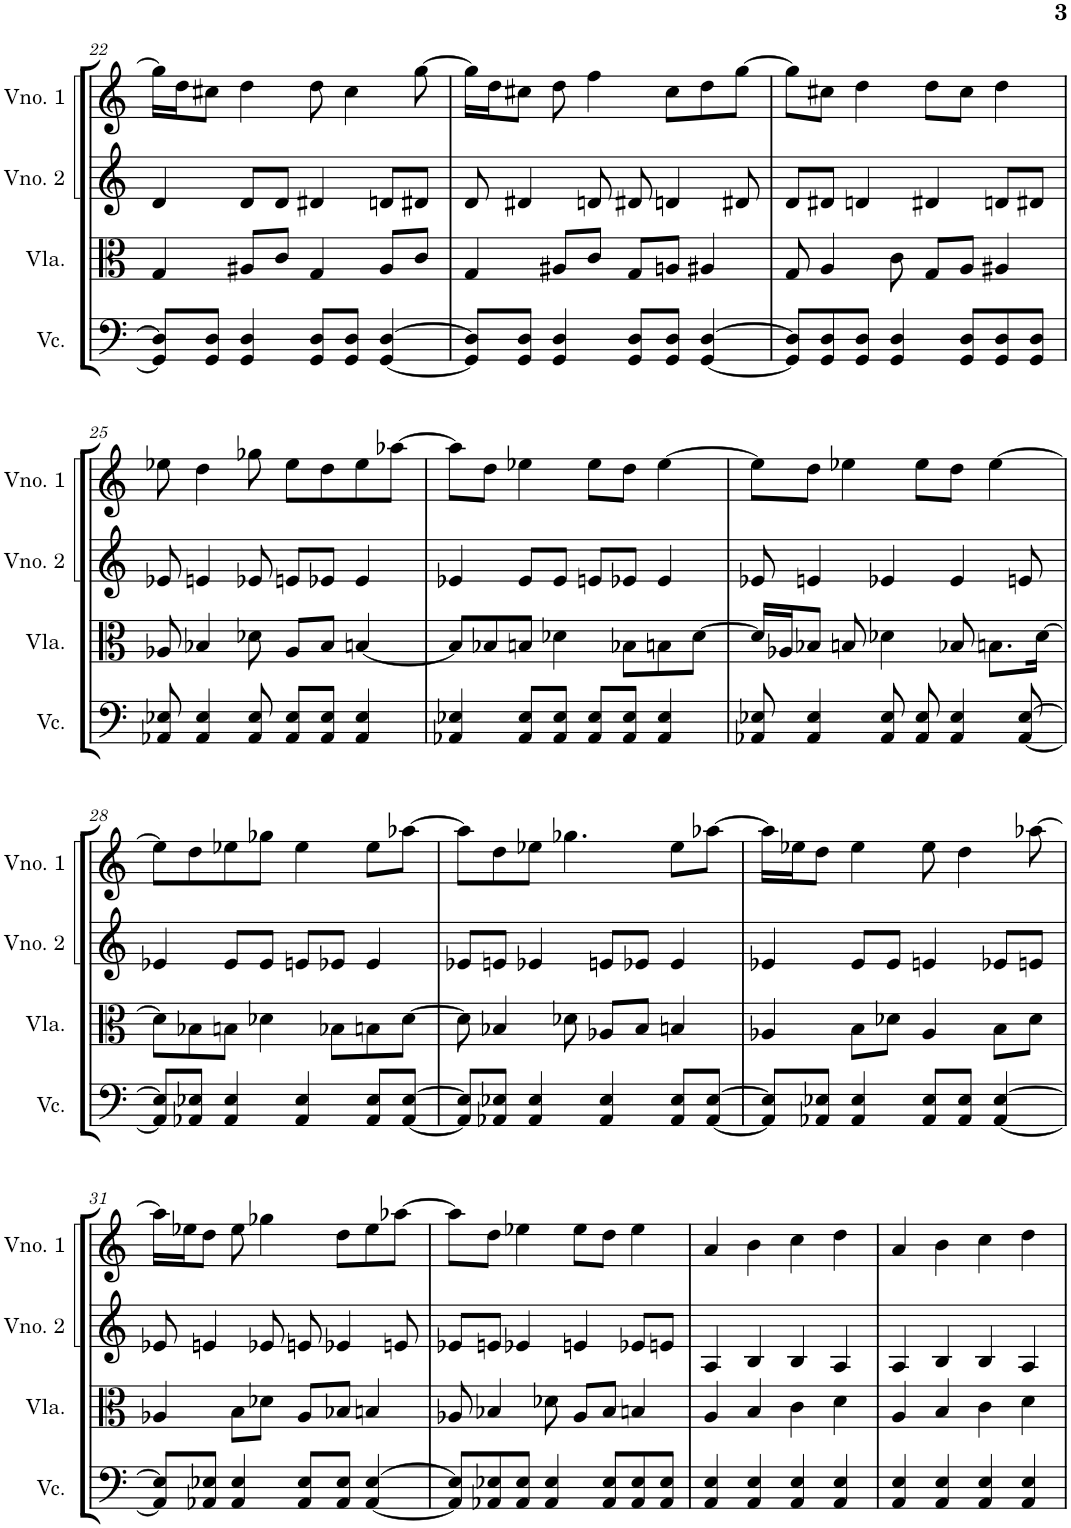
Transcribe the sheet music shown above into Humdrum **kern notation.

**kern	**kern	**kern	**kern
*part4	*part3	*part2	*part1
*staff4	*staff3	*staff2	*staff1
*I"Violoncelo	*I"Viola	*I"Violino 2	*I"Violino 1
*I'Vc.	*I'Vla.	*I'Vno. 2	*I'Vno. 1
!!LO:PB:g=z
*clefF4	*clefC3	*clefG2	*clefG2
*k[]	*k[]	*k[]	*k[]
*M4/4	*M4/4	*M4/4	*M4/4
=22	=22	=22	=22
8GG/] 8D/]L	4G/	4d/	16gg\LL]
.	.	.	16dd\J
8GG/ 8D/J	.	.	8cc#X\J
4GG/ 4D/	8A#X/L	8d/L	4dd\
.	8c/J	8d/J	.
8GG/ 8D/L	4G/	4d#X/	8dd\
8GG/ 8D/J	.	.	4cc#\
[4GG/ [4D/	8A#/L	8dn/L	.
.	8c/J	8d#X/J	[8gg\
=23	=23	=23	=23
8GG/] 8D/]L	4G/	8d/	16gg\LL]
.	.	.	16dd\J
8GG/ 8D/J	.	4d#X/	8cc#X\J
4GG/ 4D/	8A#X/L	.	8dd\
.	8c/J	8dn/	4ff\
8GG/ 8D/L	8G/L	8d#X/	.
8GG/ 8D/J	8An/J	4dn/	8cc#\L
[4GG/ [4D/	4A#X/	.	8dd\
.	.	8d#X/	[8gg\J
=24	=24	=24	=24
8GG/] 8D/]L	8G/	8d/L	8gg\L]
8GG/ 8D/	4A/	8d#X/J	8cc#X\J
8GG/ 8D/J	.	4dn/	4dd\
4GG/ 4D/	8c\	.	.
.	8G/L	4d#X/	8dd\L
8GG/ 8D/L	8A/J	.	8cc#\J
8GG/ 8D/	4A#X/	8dn/L	4dd\
8GG/ 8D/J	.	8d#X/J	.
!!LO:LB:g=z
=25	=25	=25	=25
8AA-X/ 8E-X/	8A-X/	8e-X/	8ee-X\
4AA-/ 4E-/	4B-X/	4en/	4dd\
8AA-/ 8E-/	8d-X\	8e-X/	8gg-X\
8AA-/ 8E-/L	8A-/L	8en/L	8ee-\L
8AA-/ 8E-/J	8B-/J	8e-X/J	8dd\
4AA-/ 4E-/	[4Bn/	4e-/	8ee-\
.	.	.	[8aa-X\J
=26	=26	=26	=26
4AA-X/ 4E-X/	8B/L]	4e-X/	8aa-\L]
.	8B-X/	.	8dd\J
8AA-/ 8E-/L	8Bn/J	8e-/L	4ee-X\
8AA-/ 8E-/J	4d-X\	8e-/J	.
8AA-/ 8E-/L	.	8en/L	8ee-\L
8AA-/ 8E-/J	8B-X\L	8e-X/J	8dd\J
4AA-/ 4E-/	8Bn\	4e-/	[4ee-\
.	[8d-\J	.	.
=27	=27	=27	=27
8AA-X/ 8E-X/	16d-/LL]	8e-X/	8ee-\L]
.	16A-X/J	.	.
4AA-/ 4E-/	8B-X/J	4en/	8dd\J
.	8Bn/	.	4ee-X\
8AA-/ 8E-/	4d-X\	4e-X/	.
8AA-/ 8E-/	.	.	8ee-\L
4AA-/ 4E-/	8B-X/	4e-/	8dd\J
.	8.Bn\L	.	[4ee-\
[8AA-/ [8E-/	.	8en/	.
.	[16d-\Jk	.	.
!!LO:LB:g=z
=28	=28	=28	=28
8AA-/] 8E-/]L	8d-\L]	4e-X/	8ee-\L]
8AA-X/ 8E-X/J	8B-X\	.	8dd\
4AA-/ 4E-/	8Bn\J	8e-/L	8ee-X\
.	4d-X\	8e-/J	8gg-X\J
4AA-/ 4E-/	.	8en/L	4ee-\
.	8B-X\L	8e-X/J	.
8AA-/ 8E-/L	8Bn\	4e-/	8ee-\L
[8AA-/ [8E-/J	[8d-\J	.	[8aa-X\J
=29	=29	=29	=29
8AA-/] 8E-/]L	8d-\]	8e-X/L	8aa-\L]
8AA-X/ 8E-X/J	4B-X/	8en/J	8dd\
4AA-/ 4E-/	.	4e-X/	8ee-X\J
.	8d-X\	.	4.gg-X\
4AA-/ 4E-/	8A-X/L	8en/L	.
.	8B-/J	8e-X/J	.
8AA-/ 8E-/L	4Bn/	4e-/	8ee-\L
[8AA-/ [8E-/J	.	.	[8aa-X\J
=30	=30	=30	=30
8AA-/] 8E-/]L	4A-X/	4e-X/	16aa-\LL]
.	.	.	16ee-X\J
8AA-X/ 8E-X/J	.	.	8dd\J
4AA-/ 4E-/	8B\L	8e-/L	4ee-\
.	8d-X\J	8e-/J	.
8AA-/ 8E-/L	4A-/	4en/	8ee-\
8AA-/ 8E-/J	.	.	4dd\
[4AA-/ [4E-/	8B\L	8e-X/L	.
.	8d-\J	8en/J	[8aa-X\
!!LO:LB:g=z
=31	=31	=31	=31
8AA-/] 8E-/]L	4A-X/	8e-X/	16aa-\LL]
.	.	.	16ee-X\J
8AA-X/ 8E-X/J	.	4en/	8dd\J
4AA-/ 4E-/	8B\L	.	8ee-\
.	8d-X\J	8e-X/	4gg-X\
8AA-/ 8E-/L	8A-/L	8en/	.
8AA-/ 8E-/J	8B-X/J	4e-X/	8dd\L
[4AA-/ [4E-/	4Bn/	.	8ee-\
.	.	8en/	[8aa-X\J
=32	=32	=32	=32
8AA-/] 8E-/]L	8A-X/	8e-X/L	8aa-\L]
8AA-X/ 8E-X/	4B-X/	8en/J	8dd\J
8AA-/ 8E-/J	.	4e-X/	4ee-X\
4AA-/ 4E-/	8d-X\	.	.
.	8A-/L	4en/	8ee-\L
8AA-/ 8E-/L	8B-/J	.	8dd\J
8AA-/ 8E-/	4Bn/	8e-X/L	4ee-\
8AA-/ 8E-/J	.	8en/J	.
=33	=33	=33	=33
4AA/ 4E/	4A/	4A/	4a/
4AA/ 4E/	4B/	4B/	4b\
4AA/ 4E/	4c\	4B/	4cc\
4AA/ 4E/	4d\	4A/	4dd\
=34	=34	=34	=34
4AA/ 4E/	4A/	4A/	4a/
4AA/ 4E/	4B/	4B/	4b\
4AA/ 4E/	4c\	4B/	4cc\
4AA/ 4E/	4d\	4A/	4dd\
=	=	=	=
*-	*-	*-	*-
